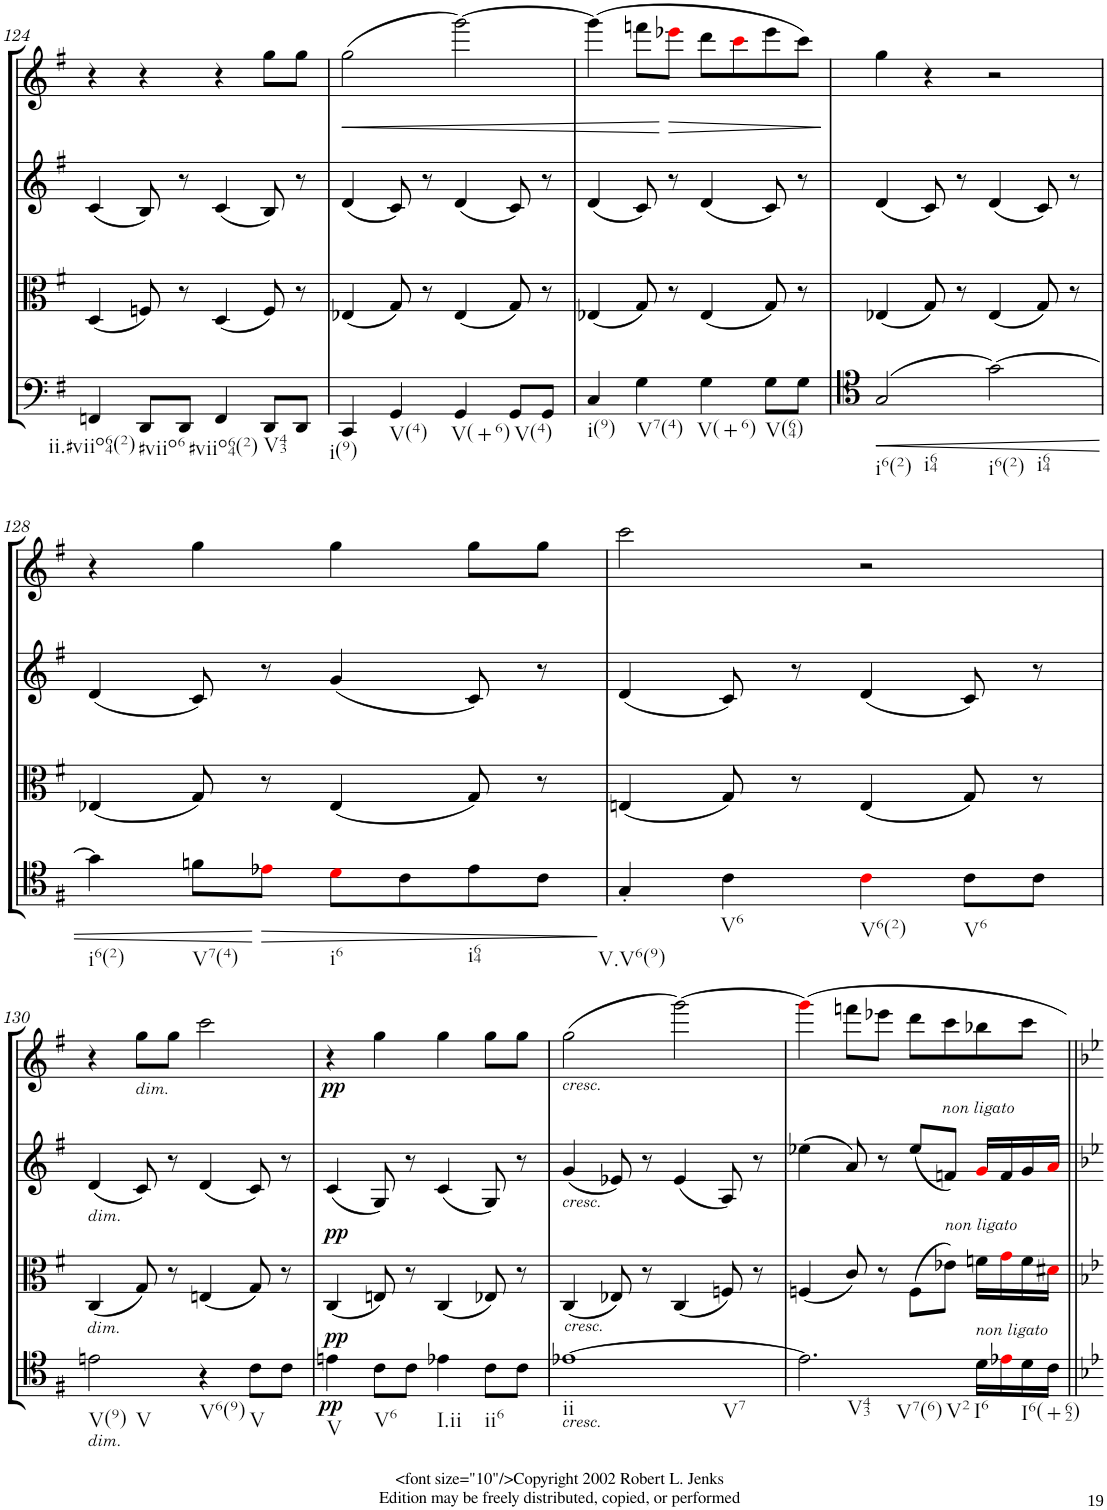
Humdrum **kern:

**kern	**dynam	**kern	**dynam	**kern	**kern	**dynam
*part4	*part4	*part3	*part3	*part2	*part1	*part1
*staff4	*staff4	*staff3	*staff3	*staff2	*staff1	*staff1
*I"Violoncello.	*	*I"Viola.	*	*I"Violino II.	*I"Violino I.	*
*I'Vc	*	*I'Vla	*	*I'Vln	*I'Vln	*
!!LO:PB:g=z
*clefF4	*	*clefC3	*	*clefG2	*clefG2	*
*k[f#]	*	*k[f#]	*	*k[f#]	*k[f#]	*
*G:	*	*G:	*	*G:	*G:	*
*M4/4	*	*M4/4	*	*M4/4	*M4/4	*
*met(c)	*	*met(c)	*	*met(c)	*met(c)	*
=124	=124	=124	=124	=124	=124	=124
!LO:TX:b:t=ii.#viio64(2)	!	!	!	!	!	!
4FFn/	.	(4D/	.	(4c/	4r	.
!LO:TX:b:t=#viio6	!	!	!	!	!	!
8DD/L	.	8Fn/)	.	8B/)	4r	.
8DD/J	.	8r	.	8r	.	.
!LO:TX:b:t=#viio64(2)	!	!	!	!	!	!
4FF/	.	(4D/	.	(4c/	4r	.
!LO:TX:b:t=V43	!	!	!	!	!	!
8DD/L	.	8F/)	.	8B/)	8gg\L	.
8DD/J	.	8r	.	8r	8gg\J	.
=125	=125	=125	=125	=125	=125	=125
!LO:TX:b:t=i(9)	!	!	!	!	!	!
!	!	!	!	!	!	!LO:HP:b
4CC/	.	(4E-X/	.	(4d/	(2gg\	<
!LO:TX:b:t=V(4)	!	!	!	!	!	!
4GG/	.	8G/)	.	8c/)	.	.
.	.	8r	.	8r	.	.
!LO:TX:b:t=V(+6)	!	!	!	!	!	!
4GG/	.	(4E-/	.	(4d/	[2ggg\)	.
!LO:TX:b:t=V(4)	!	!	!	!	!	!
8GG/L	.	8G/)	.	8c/)	.	.
8GG/J	.	8r	.	8r	.	.
=126	=126	=126	=126	=126	=126	=126
!LO:TX:b:t=i(9)	!	!	!	!	!	!
4C/	.	(4E-X/	.	(4d/	(4ggg\]	.
!LO:TX:b:t=V7(4)	!	!	!	!	!	!
4G\	.	8G/)	.	8c/)	8fffn\L	.
!	!	!	!	!	!	!LO:HP:n=1:b
.	.	8r	.	8r	8eee-Xi\J	[ >
!LO:TX:b:t=V(+6)	!	!	!	!	!	!
4G\	.	(4E-/	.	(4d/	8ddd\L	.
.	.	.	.	.	8ccci\	.
!LO:TX:b:t=V(64)	!	!	!	!	!	!
8G\L	.	8G/)	.	8c/)	8eee-\	.
8G\J	.	8r	.	8r	8ccc\J)	.
.	.	.	.	.	.	]
=127	=127	=127	=127	=127	=127	=127
!LO:TX:b:t=i6(2)	!	!	!	!	!	!
!LO:TX:b:t=i64	!	!	!	!	!	!
!	!LO:HP:b	!	!	!	!	!
(2G/	<	(4E-X/	.	(4d/	4gg\	.
.	.	8G/)	.	8c/)	4r	.
.	.	8r	.	8r	.	.
!LO:TX:b:t=i6(2)	!	!	!	!	!	!
!LO:TX:b:t=i64	!	!	!	!	!	!
[2g\)	.	(4E-/	.	(4d/	2r	.
.	.	8G/)	.	8c/)	.	.
.	.	8r	.	8r	.	.
!!LO:LB:g=z
=128	=128	=128	=128	=128	=128	=128
!LO:TX:b:t=i6(2)	!	!	!	!	!	!
4g\]	.	(4E-X/	.	(4d/	4r	.
!LO:TX:b:t=V7(4)	!	!	!	!	!	!
8fn\L	.	8G/)	.	8c/)	4gg\	.
!	!LO:HP:n=1:b	!	!	!	!	!
8e-Xi\J	[ >	8r	.	8r	.	.
!LO:TX:b:t=i6	!	!	!	!	!	!
8di\L	.	(4E-/	.	(4g/	4gg\	.
8c\	.	.	.	.	.	.
!LO:TX:b:t=i64	!	!	!	!	!	!
8e-\	.	8G/)	.	8c/)	8gg\L	.
8c\J	.	8r	.	8r	8gg\J	.
.	]	.	.	.	.	.
=129	=129	=129	=129	=129	=129	=129
!LO:TX:b:t=V.V6(9)	!	!	!	!	!	!
4G'/	.	(4En/	.	(4d/	2ccc\	.
!LO:TX:b:t=V6	!	!	!	!	!	!
4c\	.	8G/)	.	8c/)	.	.
.	.	8r	.	8r	.	.
!LO:TX:b:t=V6(2)	!	!	!	!	!	!
4ci\	.	(4E/	.	(4d/	2r	.
!LO:TX:b:t=V6	!	!	!	!	!	!
8c\L	.	8G/)	.	8c/)	.	.
8c\J	.	8r	.	8r	.	.
!!LO:LB:g=z
=130	=130	=130	=130	=130	=130	=130
!	!	!	!	!LO:TX:b:i:t=dim.	!	!
!	!	!LO:TX:b:i:t=dim.	!	!	!	!
!LO:TX:b:i:t=dim.	!	!	!	!	!	!
!LO:TX:b:t=V(9)	!	!	!	!	!	!
!LO:TX:b:t=V	!	!	!	!	!	!
2en\	.	(4C/	.	(4d/	4r	.
!	!	!	!	!	!LO:TX:b:i:t=dim.	!
.	.	8G/)	.	8c/)	8gg\L	.
.	.	8r	.	8r	8gg\J	.
!LO:TX:b:t=V6(9)	!	!	!	!	!	!
4r	.	(4En/	.	(4d/	2ccc\	.
!LO:TX:b:t=V	!	!	!	!	!	!
8c\L	.	8G/)	.	8c/)	.	.
8c\J	.	8r	.	8r	.	.
=131	=131	=131	=131	=131	=131	=131
!LO:TX:b:t=V	!	!	!	!	!	!
!	!LO:DY:b	!	!	!	!	!
!	!LO:DY:n=1:a	!	!LO:DY:a	!	!	!LO:DY:b
4en\	pp pp	(4C/	pp	(4c/	4r	pp
!LO:TX:b:t=V6	!	!	!	!	!	!
8c\L	.	8En/)	.	8G/)	4gg\	.
8c\J	.	8r	.	8r	.	.
!LO:TX:b:t=I.ii	!	!	!	!	!	!
4e-X\	.	(4C/	.	(4c/	4gg\	.
!LO:TX:b:t=ii6	!	!	!	!	!	!
8c\L	.	8E-X/)	.	8G/)	8gg\L	.
8c\J	.	8r	.	8r	8gg\J	.
=132	=132	=132	=132	=132	=132	=132
!	!	!	!	!	!LO:TX:b:i:t=cresc.	!
!	!	!	!	!LO:TX:b:i:t=cresc.	!	!
!	!	!LO:TX:b:i:t=cresc.	!	!	!	!
!LO:TX:b:i:t=cresc.	!	!	!	!	!	!
!LO:TX:b:t=ii	!	!	!	!	!	!
!LO:TX:b:t=V7	!	!	!	!	!	!
[1e-X	.	(4C/	.	(4g/	(2gg\	.
.	.	8E-X/)	.	8e-X/)	.	.
.	.	8r	.	8r	.	.
.	.	(4C/	.	(4e-/	[2ggg\)	.
.	.	8Fn/)	.	8A/)	.	.
.	.	8r	.	8r	.	.
=133	=133	=133	=133	=133	=133	=133
!LO:TX:b:t=V43	!	!	!	!	!	!
!LO:TX:b:t=V7(6)	!	!	!	!	!	!
!LO:TX:b:t=V2	!	!	!	!	!	!
2.e-\]	.	(4Fn/	.	(4ee-X\	4gggi\]	.
.	.	8c/)	.	8a/)	8fffn\L	.
.	.	8r	.	8r	8eee-X\J	.
.	.	(8F\L	.	(8ee-/L	8ddd\L	.
!	!	!	!	!LO:TX:a:i:t=non ligato	!	!
!	!	!LO:TX:a:i:t=non ligato	!	!	!	!
.	.	8e-X\J)	.	8fn/J)	8ccc\	.
!LO:TX:a:i:t=non ligato	!	!	!	!	!	!
!LO:TX:b:t=I6	!	!	!	!	!	!
16d\LL	.	16fn\LL	.	16gi/LL	8bb-X\	.
16e-Xi\	.	16gi\	.	16f/	.	.
!LO:TX:b:t=I6(+62)	!	!	!	!	!	!
16d\	.	16f\	.	16g/	8ccc\J	.
16c\JJ	.	16d#Xi\JJ	.	16ai/JJ	.	.
=||	=||	=||	=||	=||	=||	=||
*-	*-	*-	*-	*-	*-	*-
